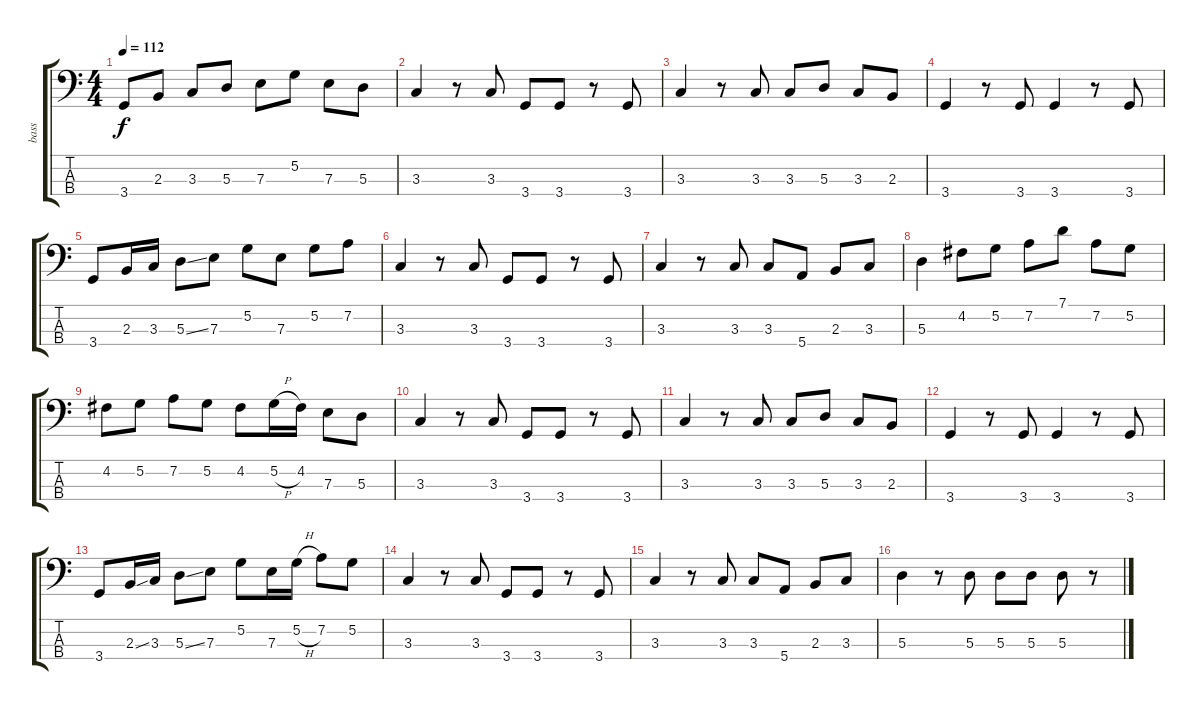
\track ("bass" "bass") {instrument electricbassfinger}
\staff {score tabs}
\tuning (G2 D2 A1 E1) {hide}
\ts (4 4)
\tempo 112
\clef f4
\ks c
3.4.8{dy f} 2.3.8 3.3.8 5.3.8 7.3.8 5.2.8 7.3.8 5.3.8 |
3.3.4 r.8 3.3.8 3.4.8 3.4.8 r.8 3.4.8 |
3.3.4 r.8 3.3.8 3.3.8 5.3.8 3.3.8 2.3.8 |
3.4.4 r.8 3.4.8 3.4.4 r.8 3.4.8 |
3.4.8 2.3.16 3.3.16 5.3{ss}.8 7.3.8 5.2.8 7.3.8 5.2.8 7.2.8 |
3.3.4 r.8 3.3.8 3.4.8 3.4.8 r.8 3.4.8 |
3.3.4 r.8 3.3.8 3.3.8 5.4.8 2.3.8 3.3.8 |
5.3.4 4.2.8 5.2.8 7.2.8 7.1.8 7.2.8 5.2.8 |
4.2.8 5.2.8 7.2.8 5.2.8 4.2.8 5.2{h}.16 4.2.16 7.3.8 5.3.8 |
3.3.4 r.8 3.3.8 3.4.8 3.4.8 r.8 3.4.8 |
3.3.4 r.8 3.3.8 3.3.8 5.3.8 3.3.8 2.3.8 |
3.4.4 r.8 3.4.8 3.4.4 r.8 3.4.8 |
3.4.8 2.3{ss}.16 3.3.16 5.3{ss}.8 7.3.8 5.2.8 7.3.16 5.2{h}.16 7.2.8 5.2.8 |
3.3.4 r.8 3.3.8 3.4.8 3.4.8 r.8 3.4.8 |
3.3.4 r.8 3.3.8 3.3.8 5.4.8 2.3.8 3.3.8 |
5.3.4 r.8 5.3.8 5.3.8 5.3.8 5.3.8 r.8
